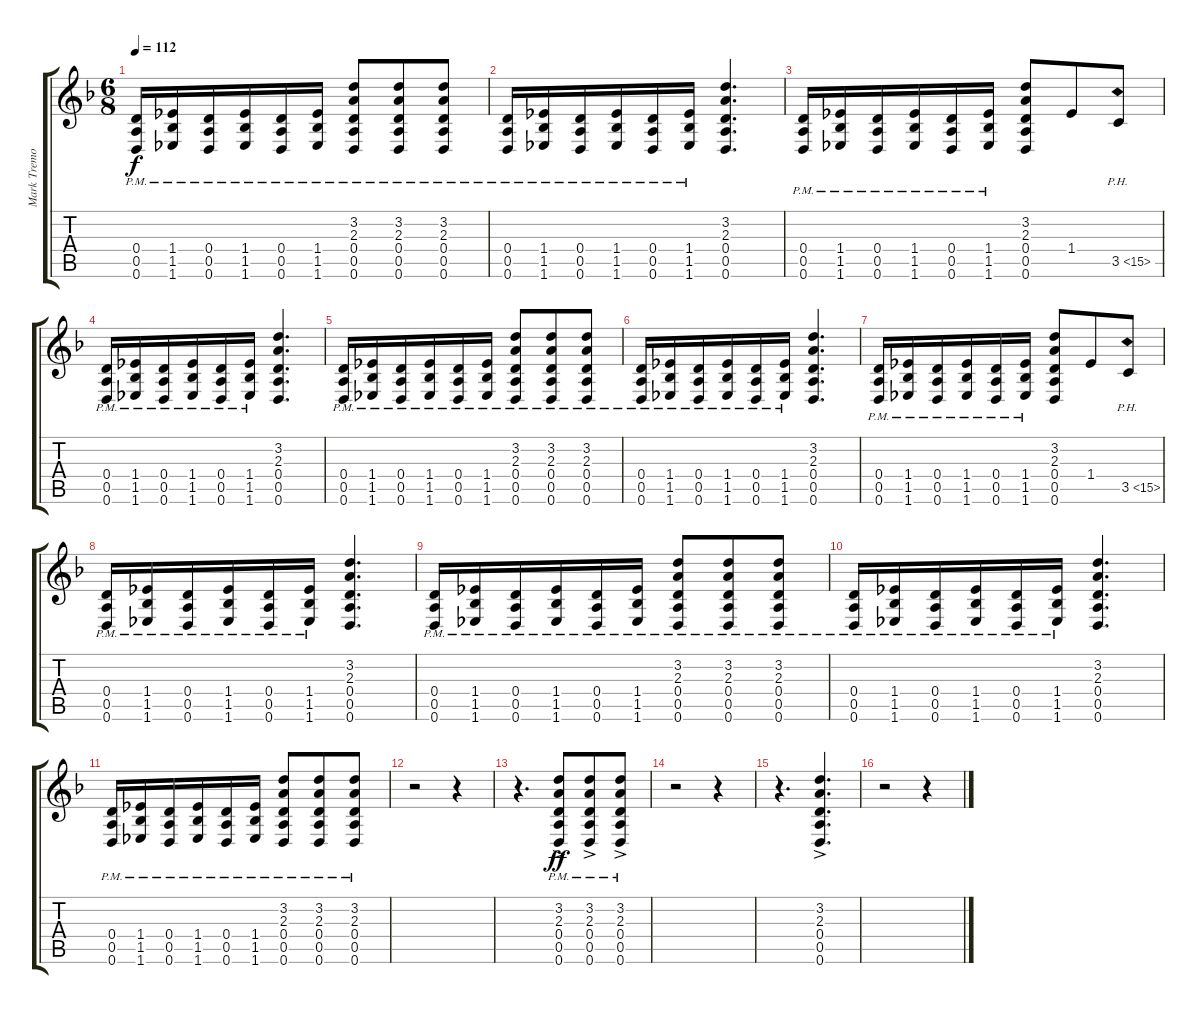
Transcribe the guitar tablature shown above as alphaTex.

\track ("Mark Tremonti (Distortion)" "Mark Tremo") {instrument distortionguitar}
\staff {score tabs}
\tuning (E4 B3 G3 D3 A2 D2) {hide}
\ts (6 8)
\tempo 112
\clef g2
\ks f
(0.4{pm} 0.5{pm} 0.6{pm}).16{dy f} (1.4{pm} 1.5{pm} 1.6{pm}).16 (0.4{pm} 0.5{pm} 0.6{pm}).16 (1.4{pm} 1.5{pm} 1.6{pm}).16 (0.4{pm} 0.5{pm} 0.6{pm}).16 (1.4{pm} 1.5{pm} 1.6{pm}).16 (3.2{pm} 2.3{pm} 0.4{pm} 0.5{pm} 0.6{pm}).8 (3.2{pm} 2.3{pm} 0.4{pm} 0.5{pm} 0.6{pm}).8 (3.2{pm} 2.3{pm} 0.4{pm} 0.5{pm} 0.6{pm}).8 |
(0.4{pm} 0.5{pm} 0.6{pm}).16 (1.4{pm} 1.5{pm} 1.6{pm}).16 (0.4{pm} 0.5{pm} 0.6{pm}).16 (1.4{pm} 1.5{pm} 1.6{pm}).16 (0.4{pm} 0.5{pm} 0.6{pm}).16 (1.4{pm} 1.5{pm} 1.6{pm}).16 (3.2 2.3 0.4 0.5 0.6).4{d} |
(0.4{pm} 0.5{pm} 0.6{pm}).16 (1.4{pm} 1.5{pm} 1.6{pm}).16 (0.4{pm} 0.5{pm} 0.6{pm}).16 (1.4{pm} 1.5{pm} 1.6{pm}).16 (0.4{pm} 0.5{pm} 0.6{pm}).16 (1.4{pm} 1.5{pm} 1.6{pm}).16 (3.2 2.3 0.4 0.5 0.6).8 1.4.8 3.5{ph 12}.8 |
(0.4{pm} 0.5{pm} 0.6{pm}).16 (1.4{pm} 1.5{pm} 1.6{pm}).16 (0.4{pm} 0.5{pm} 0.6{pm}).16 (1.4{pm} 1.5{pm} 1.6{pm}).16 (0.4{pm} 0.5{pm} 0.6{pm}).16 (1.4{pm} 1.5{pm} 1.6{pm}).16 (3.2 2.3 0.4 0.5 0.6).4{d} |
(0.4{pm} 0.5{pm} 0.6{pm}).16 (1.4{pm} 1.5{pm} 1.6{pm}).16 (0.4{pm} 0.5{pm} 0.6{pm}).16 (1.4{pm} 1.5{pm} 1.6{pm}).16 (0.4{pm} 0.5{pm} 0.6{pm}).16 (1.4{pm} 1.5{pm} 1.6{pm}).16 (3.2{pm} 2.3{pm} 0.4{pm} 0.5{pm} 0.6{pm}).8 (3.2{pm} 2.3{pm} 0.4{pm} 0.5{pm} 0.6{pm}).8 (3.2{pm} 2.3{pm} 0.4{pm} 0.5{pm} 0.6{pm}).8 |
(0.4{pm} 0.5{pm} 0.6{pm}).16 (1.4{pm} 1.5{pm} 1.6{pm}).16 (0.4{pm} 0.5{pm} 0.6{pm}).16 (1.4{pm} 1.5{pm} 1.6{pm}).16 (0.4{pm} 0.5{pm} 0.6{pm}).16 (1.4{pm} 1.5{pm} 1.6{pm}).16 (3.2 2.3 0.4 0.5 0.6).4{d} |
(0.4{pm} 0.5{pm} 0.6{pm}).16 (1.4{pm} 1.5{pm} 1.6{pm}).16 (0.4{pm} 0.5{pm} 0.6{pm}).16 (1.4{pm} 1.5{pm} 1.6{pm}).16 (0.4{pm} 0.5{pm} 0.6{pm}).16 (1.4{pm} 1.5{pm} 1.6{pm}).16 (3.2 2.3 0.4 0.5 0.6).8 1.4.8 3.5{ph 12}.8 |
(0.4{pm} 0.5{pm} 0.6{pm}).16 (1.4{pm} 1.5{pm} 1.6{pm}).16 (0.4{pm} 0.5{pm} 0.6{pm}).16 (1.4{pm} 1.5{pm} 1.6{pm}).16 (0.4{pm} 0.5{pm} 0.6{pm}).16 (1.4{pm} 1.5{pm} 1.6{pm}).16 (3.2 2.3 0.4 0.5 0.6).4{d} |
(0.4{pm} 0.5{pm} 0.6{pm}).16 (1.4{pm} 1.5{pm} 1.6{pm}).16 (0.4{pm} 0.5{pm} 0.6{pm}).16 (1.4{pm} 1.5{pm} 1.6{pm}).16 (0.4{pm} 0.5{pm} 0.6{pm}).16 (1.4{pm} 1.5{pm} 1.6{pm}).16 (3.2{pm} 2.3{pm} 0.4{pm} 0.5{pm} 0.6{pm}).8 (3.2{pm} 2.3{pm} 0.4{pm} 0.5{pm} 0.6{pm}).8 (3.2{pm} 2.3{pm} 0.4{pm} 0.5{pm} 0.6{pm}).8 |
(0.4{pm} 0.5{pm} 0.6{pm}).16 (1.4{pm} 1.5{pm} 1.6{pm}).16 (0.4{pm} 0.5{pm} 0.6{pm}).16 (1.4{pm} 1.5{pm} 1.6{pm}).16 (0.4{pm} 0.5{pm} 0.6{pm}).16 (1.4{pm} 1.5{pm} 1.6{pm}).16 (3.2 2.3 0.4 0.5 0.6).4{d} |
(0.4{pm} 0.5{pm} 0.6{pm}).16 (1.4{pm} 1.5{pm} 1.6{pm}).16 (0.4{pm} 0.5{pm} 0.6{pm}).16 (1.4{pm} 1.5{pm} 1.6{pm}).16 (0.4{pm} 0.5{pm} 0.6{pm}).16 (1.4{pm} 1.5{pm} 1.6{pm}).16 (3.2{pm} 2.3{pm} 0.4{pm} 0.5{pm} 0.6{pm}).8 (3.2{pm} 2.3{pm} 0.4{pm} 0.5{pm} 0.6{pm}).8 (3.2{pm} 2.3{pm} 0.4{pm} 0.5{pm} 0.6{pm}).8 |
r.2 r.4 |
r.4{d} (3.2{ac pm} 2.3{ac pm} 0.4{ac pm} 0.5{ac pm} 0.6{ac pm}).8{dy ff} (3.2{ac pm} 2.3{ac pm} 0.4{ac pm} 0.5{ac pm} 0.6{ac pm}).8 (3.2{ac pm} 2.3{ac pm} 0.4{ac pm} 0.5{ac pm} 0.6{ac pm}).8 |
r.2 r.4 |
r.4{d} (3.2{ac} 2.3{ac} 0.4{ac} 0.5{ac} 0.6{ac}).4{d} |
r.2 r.4
